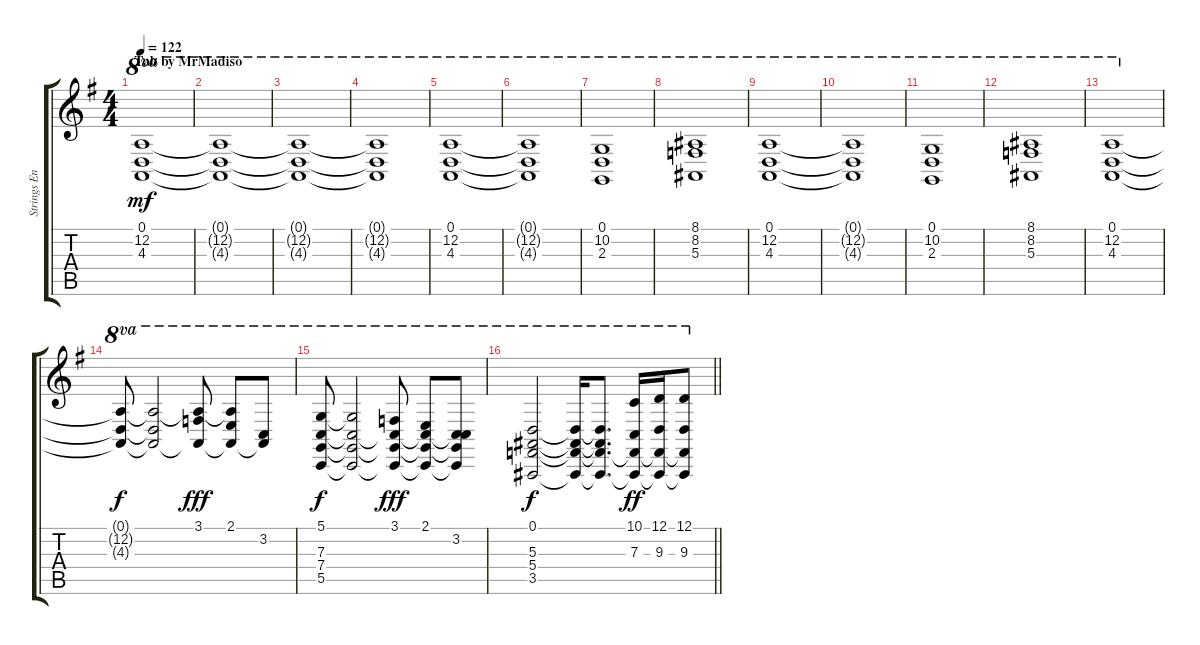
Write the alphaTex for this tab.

\track ("Strings Ensemble " "Strings En") {instrument stringensemble1}
\staff {score tabs}
\tuning (D4 A3 F3 C3 G2 D2) {hide}
\ts (4 4)
\section ("" "Tab by MrMadiso")
\tempo 122
\clef g2
\ks g
(0.1 12.2 4.3).1{ot 8va dy mf instrument stringensemble1} |
(0.1{t} 12.2{t} 4.3{t}).1{ot 8va} |
(0.1{t} 12.2{t} 4.3{t}).1{ot 8va} |
(0.1{t} 12.2{t} 4.3{t}).1{ot 8va} |
(0.1 12.2 4.3).1{ot 8va} |
(0.1{t} 12.2{t} 4.3{t}).1{ot 8va} |
(0.1 10.2 2.3).1{ot 8va} |
(8.1 8.2 5.3).1{ot 8va} |
(0.1 12.2 4.3).1{ot 8va} |
(0.1{t} 12.2{t} 4.3{t}).1{ot 8va} |
(0.1 10.2 2.3).1{ot 8va} |
(8.1 8.2 5.3).1{ot 8va} |
(0.1 12.2 4.3).1{ot 8va} |
(0.1{t} 12.2{t} 4.3{t}).8{ot 8va dy f} (0.1{t} 12.2{t} 4.3{t}).2{ot 8va} (3.1 12.2{t} 4.3{t}).8{ot 8va dy fff} (2.1 12.2{t} 4.3{t}).8{ot 8va} (3.2 4.3{t}).8{ot 8va} |
(5.1 7.3 7.4 5.5).8{ot 8va dy f} (5.1{t} 7.3{t} 7.4{t} 5.5{t}).2{ot 8va} (3.1 7.3{t} 7.4{t} 5.5{t}).8{ot 8va dy fff} (2.1 7.3{t} 7.4{t} 5.5{t}).8{ot 8va} (3.2 7.3{t} 7.4{t} 5.5{t}).8{ot 8va} |
\barLineRight lightlight
(0.1 5.3 5.4 3.5).2{ot 8va dy f} (0.1{t} 5.3{t} 5.4{t} 3.5{t}).16{ot 8va} (0.1{t} 5.3{t} 5.4{t} 3.5{t}).8{d ot 8va} (10.1 7.3 5.4{t} 3.5{t}).16{ot 8va dy ff} (12.1 9.3 5.4{t} 3.5{t}).16{ot 8va} (12.1 9.3 5.4{t} 3.5{t}).8{ot 8va}
